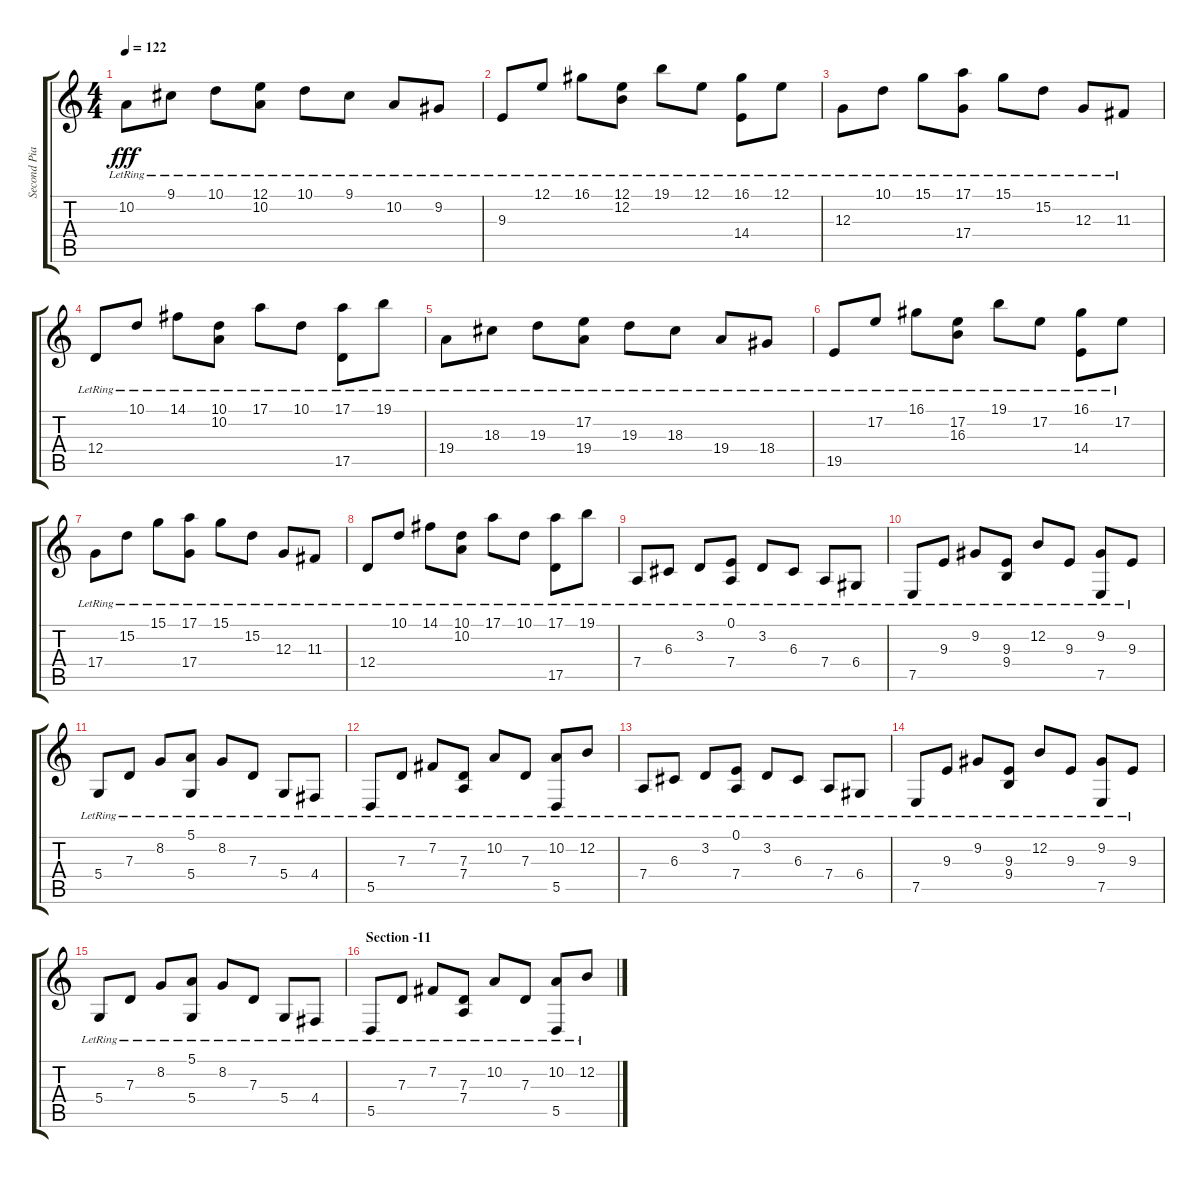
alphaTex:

\track ("Second Piano" "Second Pia") {instrument electricpiano2}
\staff {score tabs}
\tuning (E4 B3 G3 D3 A2 E2) {hide}
\ts (4 4)
\tempo 122
\clef g2
\ks c
10.2{lr}.8{dy fff} 9.1{lr}.8 10.1{lr}.8 (12.1{lr} 10.2).8 10.1{lr}.8 9.1{lr}.8 10.2{lr}.8 9.2{lr}.8 |
9.3{lr}.8 12.1{lr}.8 16.1{lr}.8 (12.1{lr} 12.2{lr}).8 19.1{lr}.8 12.1{lr}.8 (16.1{lr} 14.4{lr}).8 12.1{lr}.8 |
12.3{lr}.8 10.1{lr}.8 15.1{lr}.8 (17.1{lr} 17.4).8 15.1{lr}.8 15.2{lr}.8 12.3{lr}.8 11.3{lr}.8 |
12.4{lr}.8 10.1{lr}.8 14.1{lr}.8 (10.1{lr} 10.2{lr}).8 17.1{lr}.8 10.1{lr}.8 (17.1{lr} 17.5{lr}).8 19.1{lr}.8 |
19.4{lr}.8 18.3{lr}.8 19.3{lr}.8 (17.2{lr} 19.4).8 19.3{lr}.8 18.3{lr}.8 19.4{lr}.8 18.4{lr}.8 |
19.5{lr}.8 17.2{lr}.8 16.1{lr}.8 (17.2{lr} 16.3{lr}).8 19.1{lr}.8 17.2{lr}.8 (16.1{lr} 14.4{lr}).8 17.2{lr}.8 |
17.4{lr}.8 15.2{lr}.8 15.1{lr}.8 (17.1{lr} 17.4).8 15.1{lr}.8 15.2{lr}.8 12.3{lr}.8 11.3{lr}.8 |
12.4{lr}.8 10.1{lr}.8 14.1{lr}.8 (10.1{lr} 10.2{lr}).8 17.1{lr}.8 10.1{lr}.8 (17.1{lr} 17.5{lr}).8 19.1{lr}.8 |
7.4{lr}.8{instrument brightacousticpiano} 6.3{lr}.8 3.2{lr}.8 (0.1{lr} 7.4).8 3.2{lr}.8 6.3{lr}.8 7.4{lr}.8 6.4{lr}.8 |
7.5{lr}.8 9.3{lr}.8 9.2{lr}.8 (9.3{lr} 9.4{lr}).8 12.2{lr}.8 9.3{lr}.8 (9.2{lr} 7.5{lr}).8 9.3{lr}.8 |
5.4{lr}.8 7.3{lr}.8 8.2{lr}.8 (5.1{lr} 5.4).8 8.2{lr}.8 7.3{lr}.8 5.4{lr}.8 4.4{lr}.8 |
5.5{lr}.8 7.3{lr}.8 7.2{lr}.8 (7.3{lr} 7.4{lr}).8 10.2{lr}.8 7.3{lr}.8 (10.2{lr} 5.5{lr}).8 12.2{lr}.8 |
7.4{lr}.8 6.3{lr}.8 3.2{lr}.8 (0.1{lr} 7.4).8 3.2{lr}.8 6.3{lr}.8 7.4{lr}.8 6.4{lr}.8 |
7.5{lr}.8 9.3{lr}.8 9.2{lr}.8 (9.3{lr} 9.4{lr}).8 12.2{lr}.8 9.3{lr}.8 (9.2{lr} 7.5{lr}).8 9.3{lr}.8 |
5.4{lr}.8 7.3{lr}.8 8.2{lr}.8 (5.1{lr} 5.4).8 8.2{lr}.8 7.3{lr}.8 5.4{lr}.8 4.4{lr}.8 |
\section ("" "Section -11")
5.5{lr}.8 7.3{lr}.8 7.2{lr}.8 (7.3{lr} 7.4{lr}).8 10.2{lr}.8 7.3{lr}.8 (10.2{lr} 5.5{lr}).8 12.2{lr}.8
